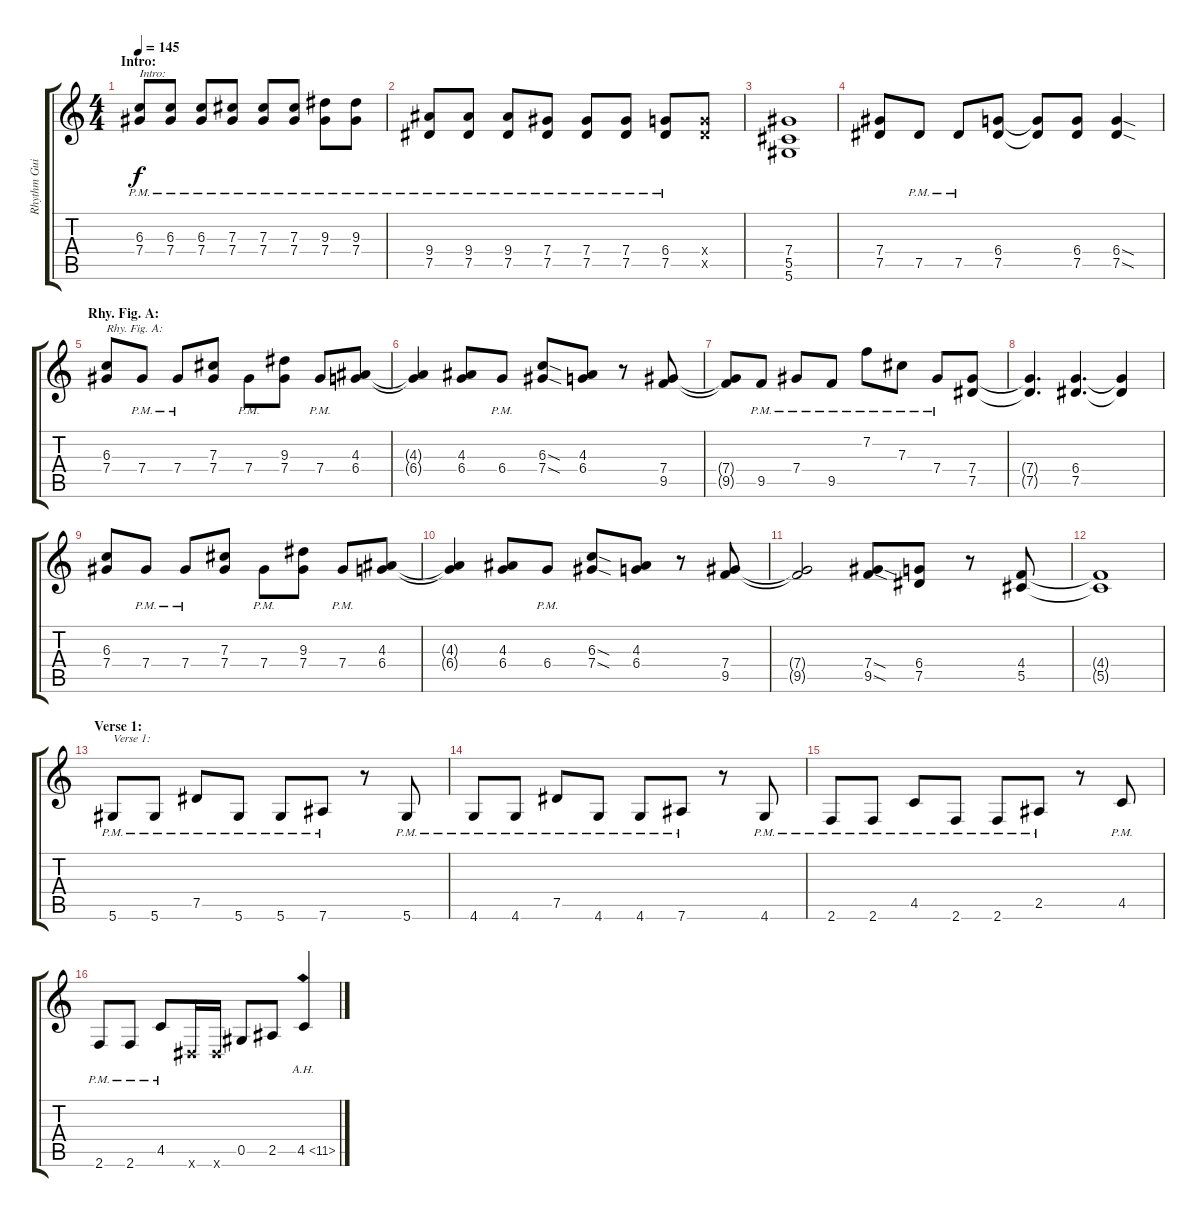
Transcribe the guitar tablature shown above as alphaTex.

\track ("Rhythm Guitar" "Rhythm Gui") {instrument distortionguitar}
\staff {score tabs}
\tuning (Eb4 Bb3 Gb3 Db3 Ab2 Eb2) {hide}
\ts (4 4)
\section ("" "Intro:")
\tempo 145
\clef g2
\ks c
(6.3{pm} 7.4{pm}).8{txt "Intro:" dy f instrument distortionguitar} (6.3{pm} 7.4{pm}).8 (6.3{pm} 7.4{pm}).8 (7.3{pm} 7.4{pm}).8 (7.3{pm} 7.4{pm}).8 (7.3{pm} 7.4{pm}).8 (9.3{pm} 7.4{pm}).8 (9.3{pm} 7.4{pm}).8 |
(9.4{pm} 7.5{pm}).8 (9.4{pm} 7.5{pm}).8 (9.4{pm} 7.5{pm}).8 (7.4{pm} 7.5{pm}).8 (7.4{pm} 7.5{pm}).8 (7.4{pm} 7.5{pm}).8 (6.4{pm} 7.5{pm}).8 (6.4{x} 7.5{x}).8 |
(7.4 5.5 5.6).1 |
(7.4 7.5).8 7.5{pm}.8 7.5{pm}.8 (6.4 7.5).8 (6.4{t} 7.5{t}).8 (6.4 7.5).8 (6.4{sod} 7.5{sod}).4 |
\section ("" "Rhy. Fig. A:")
(6.3 7.4).8{txt "Rhy. Fig. A:"} 7.4{pm}.8 7.4{pm}.8 (7.3 7.4).8 7.4{pm}.8 (9.3 7.4).8 7.4{pm}.8 (4.3 6.4).8 |
(4.3{t} 6.4{t}).4 (4.3 6.4).8 6.4{pm}.8 (6.3{sod} 7.4{sod}).8 (4.3 6.4).8 r.8 (7.4 9.5).8 |
(7.4{t} 9.5{t}).8 9.5{pm}.8 7.4{pm}.8 9.5{pm}.8 7.2{pm}.8 7.3{pm}.8 7.4{pm}.8 (7.4 7.5).8 |
(7.4{t} 7.5{t}).4{d} (6.4 7.5).4{d} (6.4{t} 7.5{t}).4 |
(6.3 7.4).8 7.4{pm}.8 7.4{pm}.8 (7.3 7.4).8 7.4{pm}.8 (9.3 7.4).8 7.4{pm}.8 (4.3 6.4).8 |
(4.3{t} 6.4{t}).4 (4.3 6.4).8 6.4{pm}.8 (6.3{sod} 7.4{sod}).8 (4.3 6.4).8 r.8 (7.4 9.5).8 |
(7.4{t} 9.5{t}).2 (7.4{sod} 9.5{sod}).8 (6.4 7.5).8 r.8 (4.4 5.5).8 |
(4.4{t} 5.5{t}).1 |
\section ("" "Verse 1:")
5.6{pm}.8{txt "Verse 1:"} 5.6{pm}.8 7.5{pm}.8 5.6{pm}.8 5.6{pm}.8 7.6{pm}.8 r.8 5.6{pm}.8 |
4.6{pm}.8 4.6{pm}.8 7.5{pm}.8 4.6{pm}.8 4.6{pm}.8 7.6{pm}.8 r.8 4.6{pm}.8 |
2.6{pm}.8 2.6{pm}.8 4.5{pm}.8 2.6{pm}.8 2.6{pm}.8 2.5{pm}.8 r.8 4.5{pm}.8 |
2.6{pm}.8 2.6{pm}.8 4.5{pm}.8 0.6{x}.16 0.6{x}.16 0.5.8 2.5.8 4.5{ah 7}.4
